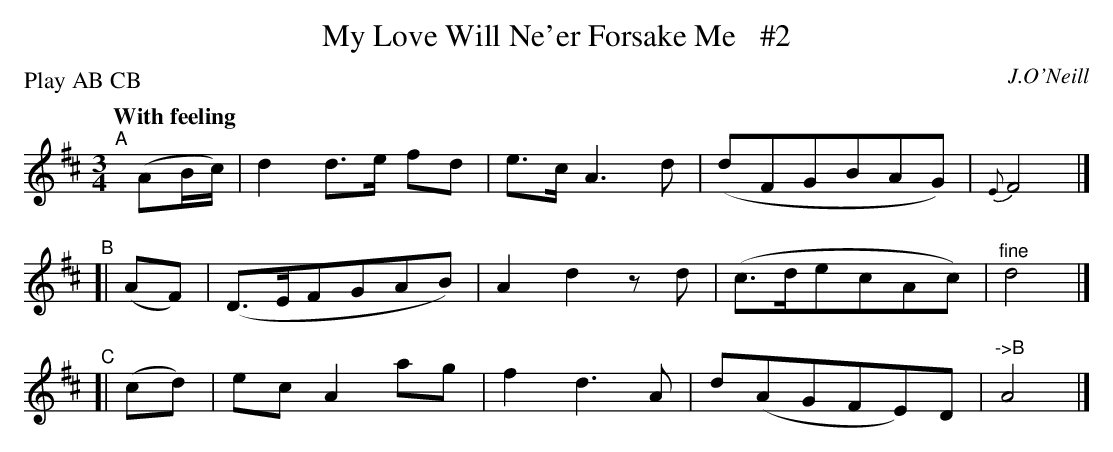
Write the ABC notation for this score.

X:1
T: My Love Will Ne'er Forsake Me   #2
Q: "With feeling"
O: J.O'Neill
P: Play AB CB
M: 3/4
L: 1/8
K: D
"^A"[|] (AB/c/) | d2 d>e fd | e>c A3 d | (dFGBAG)  |     {E}F4 |]
"^B"[|     (AF) | (D>EFGAB) | A2 d2 zd | (c>decAc) | "^fine"d4 |]
"^C"[|     (cd) | ec A2  ag | f2 d3  A | d(AGFE)D  |  "^->B"A4 |]
